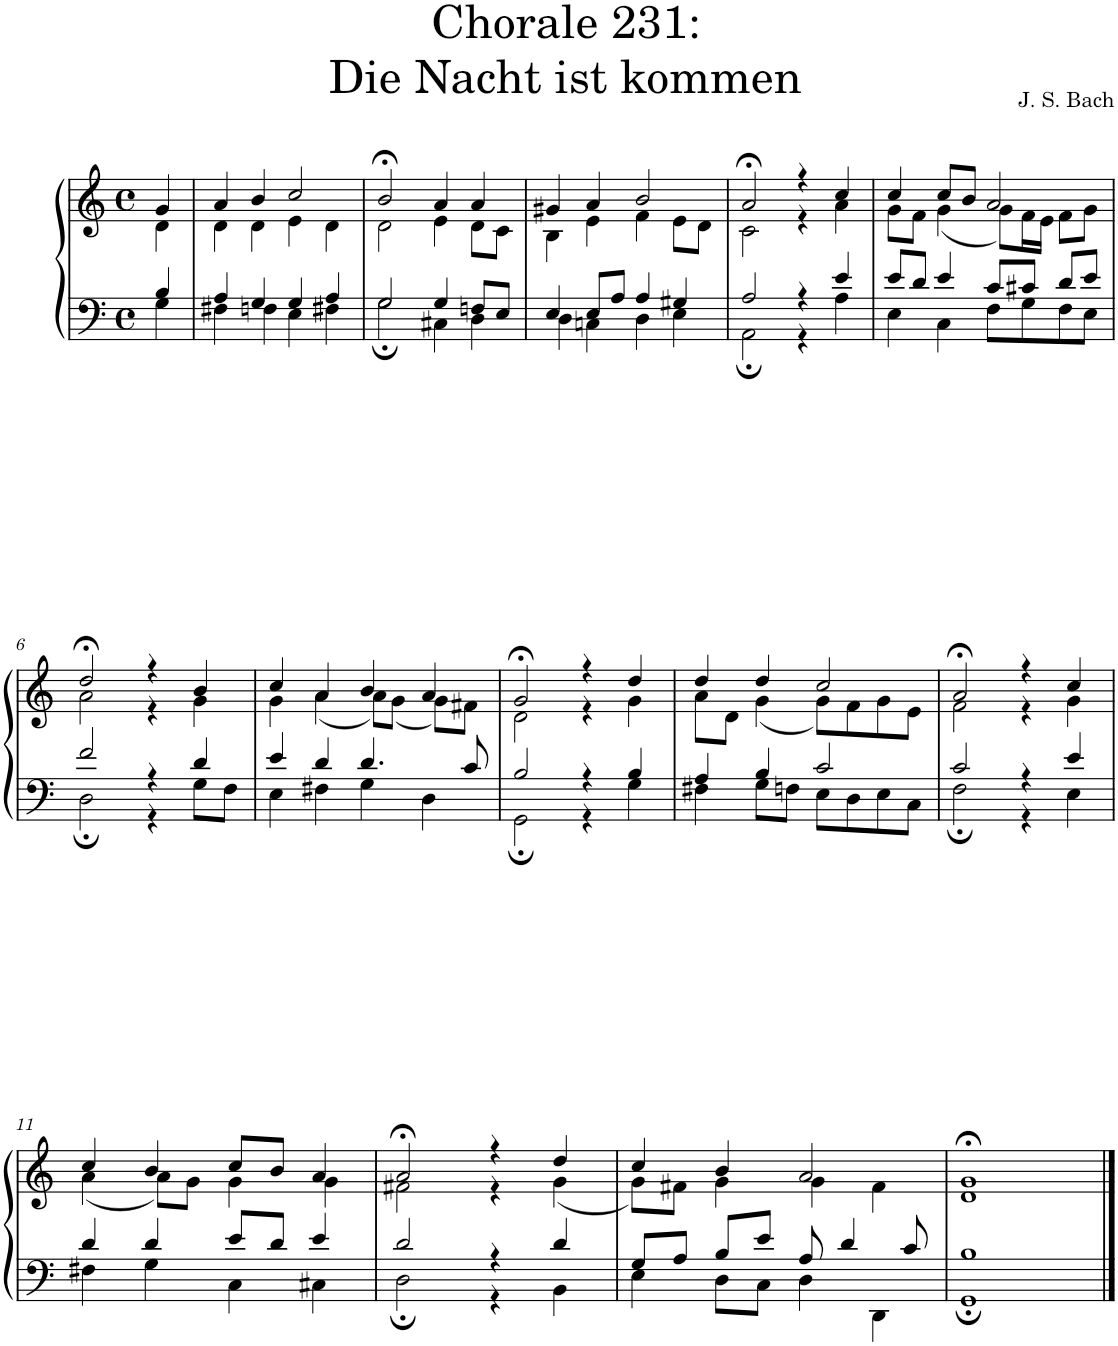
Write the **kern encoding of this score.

**kern	**kern
*part1	*part1
*staff2	*staff1
*I"S,A	*
*clefF4	*clefG2
*k[]	*k[]
*M4/4	*M4/4
*met(c)	*met(c)
=	=
*^	*^
4B/	4G\	4g/	4d\
=1	=1	=1	=1
4A/	4F#X\	4a/	4d\
4G/	4Fn\	4b/	4d\
4G/	4E\	2cc/	4e\
4A/	4F#X\	.	4d\
=2	=2	=2	=2
2G/	2G;\	2b;</	2d\
4G/	4C#X\	4a/	4e\
8Fn/L	4D\	4a/	8d\L
8E/J	.	.	8c\J
=3	=3	=3	=3
4E/	4D\	4g#X/	4B\
8E/L	4Cn\	4a/	4e\
8A/J	.	.	.
4A/	4D\	2b/	4f\
4G#X/	4E\	.	8e\L
.	.	.	8d\J
=4	=4	=4	=4
2A/	2AA;\	2a;</	2c\
4r	4r	4r	4r
4e/	4A\	4cc/	4a\
=5	=5	=5	=5
8e/L	4E\	4cc/	8g\L
8d/J	.	.	8f\J
4e/	4C\	8cc/L	(<4g\
.	.	8b/J	.
8c/L	8F\L	2a/	8g\L)
8c#X/J	8G\	.	16f\L
.	.	.	16e\JJ
8d/L	8F\	.	8f\L
8e/J	8E\J	.	8g\J
!!LO:LB:g=z	!!
=6	=6	=6	=6
2f/	2D;\	2dd;</	2a\
4r	4r	4r	4r
4d/	8G\L	4b/	4g\
.	8F\J	.	.
=7	=7	=7	=7
4e/	4E\	4cc/	4g\
4d/	4F#X\	4a/	(<4a\
4.d/	4G\	4b/	8a\L)
.	.	.	(<8g\J
.	4D\	4a/	8g\L)
8c/	.	.	8f#X\J
=8	=8	=8	=8
2B/	2GG;\	2g;</	2d\
4r	4r	4r	4r
4B/	4G\	4dd/	4g\
=9	=9	=9	=9
4A/	4F#X\	4dd/	8a\L
.	.	.	8d\J
4B/	8G\L	4dd/	(<4g\
.	8Fn\J	.	.
2c/	8E\L	2cc/	8g\L)
.	8D\	.	8f\
.	8E\	.	8g\
.	8C\J	.	8e\J
=10	=10	=10	=10
2c/	2F;\	2a;</	2f\
4r	4r	4r	4r
4e/	4E\	4cc/	4g\
!!LO:LB:g=z	!!
=11	=11	=11	=11
4d/	4F#X\	4cc/	(<4a\
4d/	4G\	4b/	8a\L)
.	.	.	8g\J
8e/L	4C\	8cc/L	4g\
8d/J	.	8b/J	.
4e/	4C#X\	4a/	4g\
=12	=12	=12	=12
2d/	2D;\	2a;</	2f#X\
4r	4r	4r	4r
4d/	4BB\	4dd/	(<4g\
=13	=13	=13	=13
8G/L	4E\	4cc/	8g\L)
8A/J	.	.	8f#X\J
8B/L	8D\L	4b/	4g\
8e/J	8C\J	.	.
8A/	4D\	2a/	4g\
4d/	.	.	.
.	4DD\	.	4f#\
8c/	.	.	.
=14	=14	=14	=14
1B	1GG;	1g;<	1d
*v	*v	*	*
*	*v	*v
==	==
*-	*-
